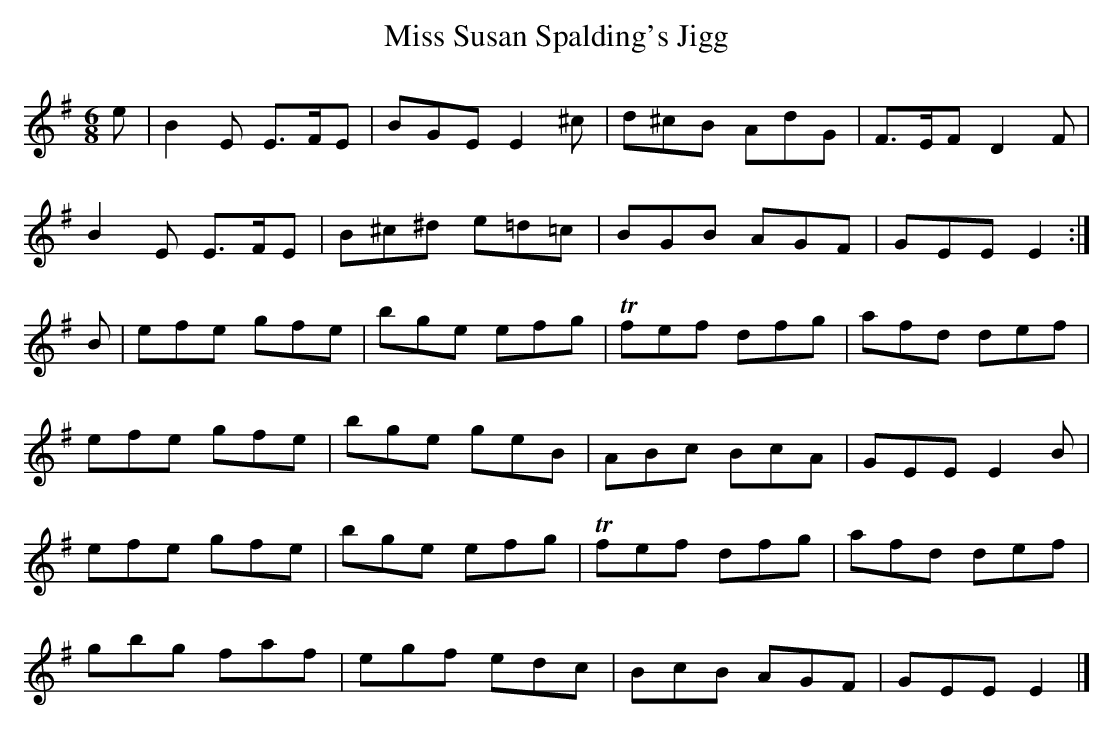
X:1
T:Miss Susan Spalding's Jigg
L:1/8
M:6/8
K:Em
e|B2E E>FE|BGE   E2^c | d^cB AdG|F>EF D2F |
  B2E E>FE|B^c^d e=d=c| BGB  AGF|GEE  E2 :|
B|efe gfe |bge   efg  |Tfef  dfg|afd  def |
  efe gfe |bge   geB  | ABc  BcA|GEE  E2B |
  efe gfe |bge   efg  |Tfef  dfg|afd  def |
  gbg faf |egf   edc  | BcB  AGF|GEE  E2 |]
